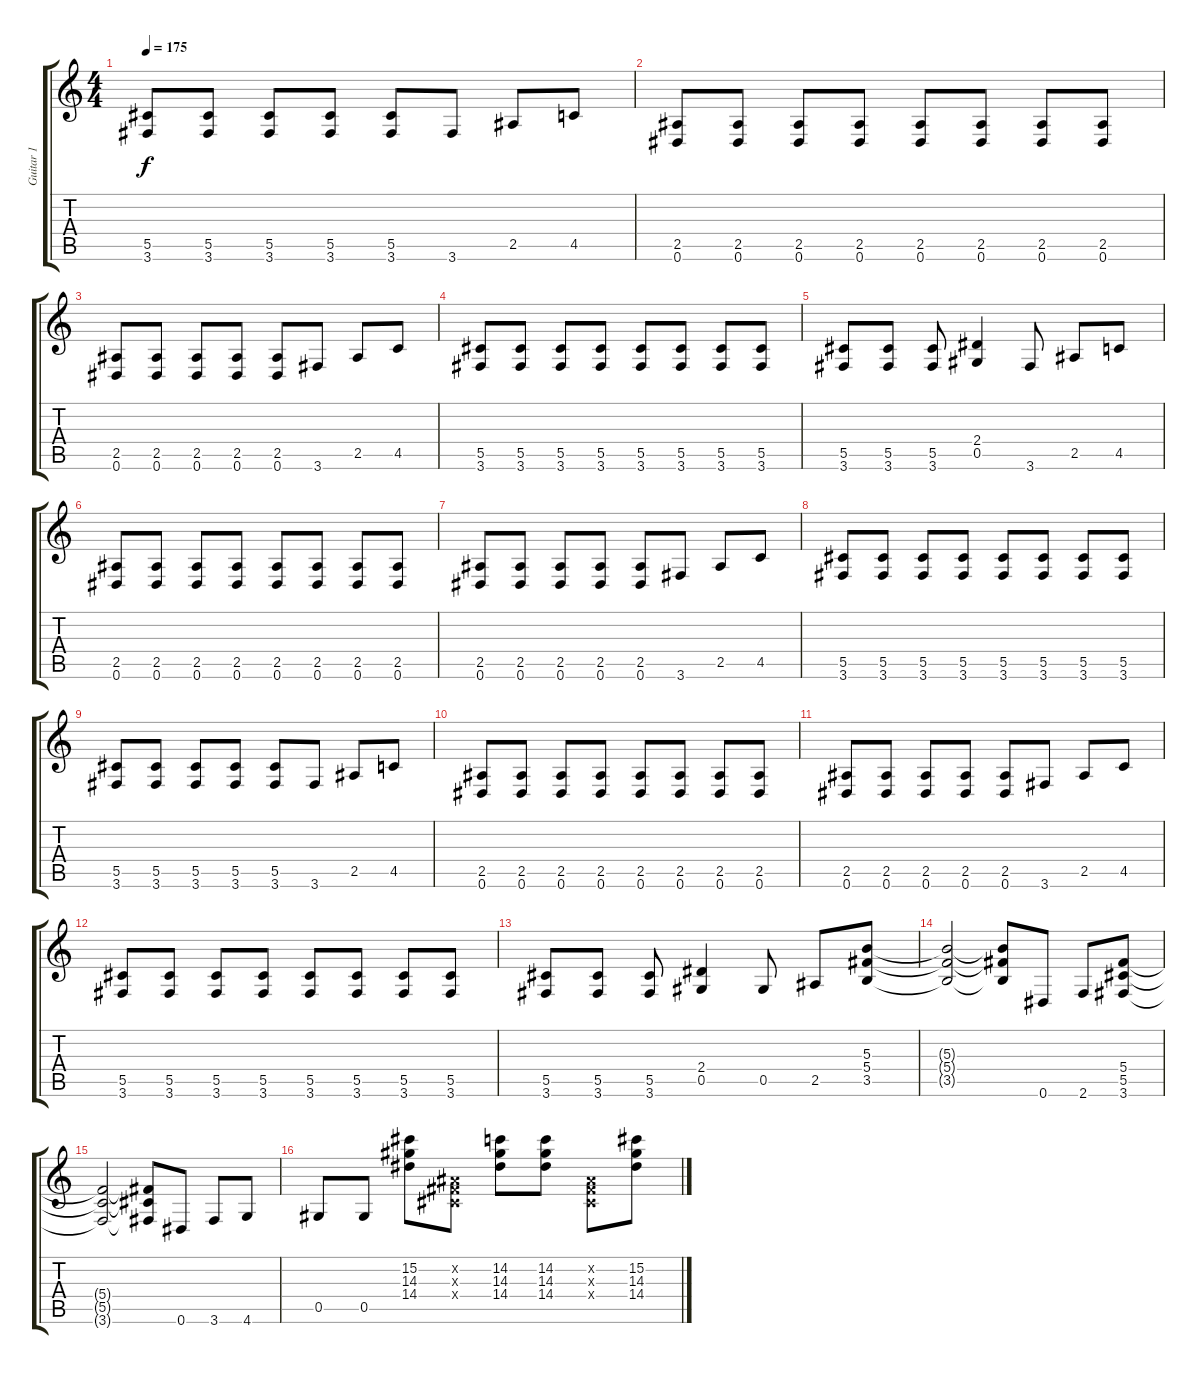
\track ("Guitar 1" "Guitar 1") {instrument overdrivenguitar}
\staff {score tabs}
\tuning (Eb4 Bb3 Gb3 Db3 Ab2 Eb2) {hide}
\ts (4 4)
\tempo 175
\clef g2
\ks c
(5.5 3.6).8{dy f} (5.5 3.6).8 (5.5 3.6).8 (5.5 3.6).8 (5.5 3.6).8 3.6.8 2.5.8 4.5.8 |
(2.5 0.6).8 (2.5 0.6).8 (2.5 0.6).8 (2.5 0.6).8 (2.5 0.6).8 (2.5 0.6).8 (2.5 0.6).8 (2.5 0.6).8 |
(2.5 0.6).8 (2.5 0.6).8 (2.5 0.6).8 (2.5 0.6).8 (2.5 0.6).8 3.6.8 2.5.8 4.5.8 |
(5.5 3.6).8 (5.5 3.6).8 (5.5 3.6).8 (5.5 3.6).8 (5.5 3.6).8 (5.5 3.6).8 (5.5 3.6).8 (5.5 3.6).8 |
(5.5 3.6).8 (5.5 3.6).8 (5.5 3.6).8 (2.4 0.5).4 3.6.8 2.5.8 4.5.8 |
(2.5 0.6).8 (2.5 0.6).8 (2.5 0.6).8 (2.5 0.6).8 (2.5 0.6).8 (2.5 0.6).8 (2.5 0.6).8 (2.5 0.6).8 |
(2.5 0.6).8 (2.5 0.6).8 (2.5 0.6).8 (2.5 0.6).8 (2.5 0.6).8 3.6.8 2.5.8 4.5.8 |
(5.5 3.6).8 (5.5 3.6).8 (5.5 3.6).8 (5.5 3.6).8 (5.5 3.6).8 (5.5 3.6).8 (5.5 3.6).8 (5.5 3.6).8 |
(5.5 3.6).8 (5.5 3.6).8 (5.5 3.6).8 (5.5 3.6).8 (5.5 3.6).8 3.6.8 2.5.8 4.5.8 |
(2.5 0.6).8 (2.5 0.6).8 (2.5 0.6).8 (2.5 0.6).8 (2.5 0.6).8 (2.5 0.6).8 (2.5 0.6).8 (2.5 0.6).8 |
(2.5 0.6).8 (2.5 0.6).8 (2.5 0.6).8 (2.5 0.6).8 (2.5 0.6).8 3.6.8 2.5.8 4.5.8 |
(5.5 3.6).8 (5.5 3.6).8 (5.5 3.6).8 (5.5 3.6).8 (5.5 3.6).8 (5.5 3.6).8 (5.5 3.6).8 (5.5 3.6).8 |
(5.5 3.6).8 (5.5 3.6).8 (5.5 3.6).8 (2.4 0.5).4 0.5.8 2.5.8 (5.3 5.4 3.5).8 |
(5.3{t} 5.4{t} 3.5{t}).2 (5.3{t} 5.4{t} 3.5{t}).8 0.6.8 2.6.8 (5.4 5.5 3.6).8 |
(5.4{t} 5.5{t} 3.6{t}).2 (5.4{t} 5.5{t} 3.6{t}).8 0.6.8 3.6.8 4.6.8 |
0.5.8 0.5.8 (15.2 14.3 14.4).8 (0.2{x} 0.3{x} 0.4{x}).8 (14.2 14.3 14.4).8 (14.2 14.3 14.4).8 (0.2{x} 0.3{x} 0.4{x}).8 (15.2 14.3 14.4).8
